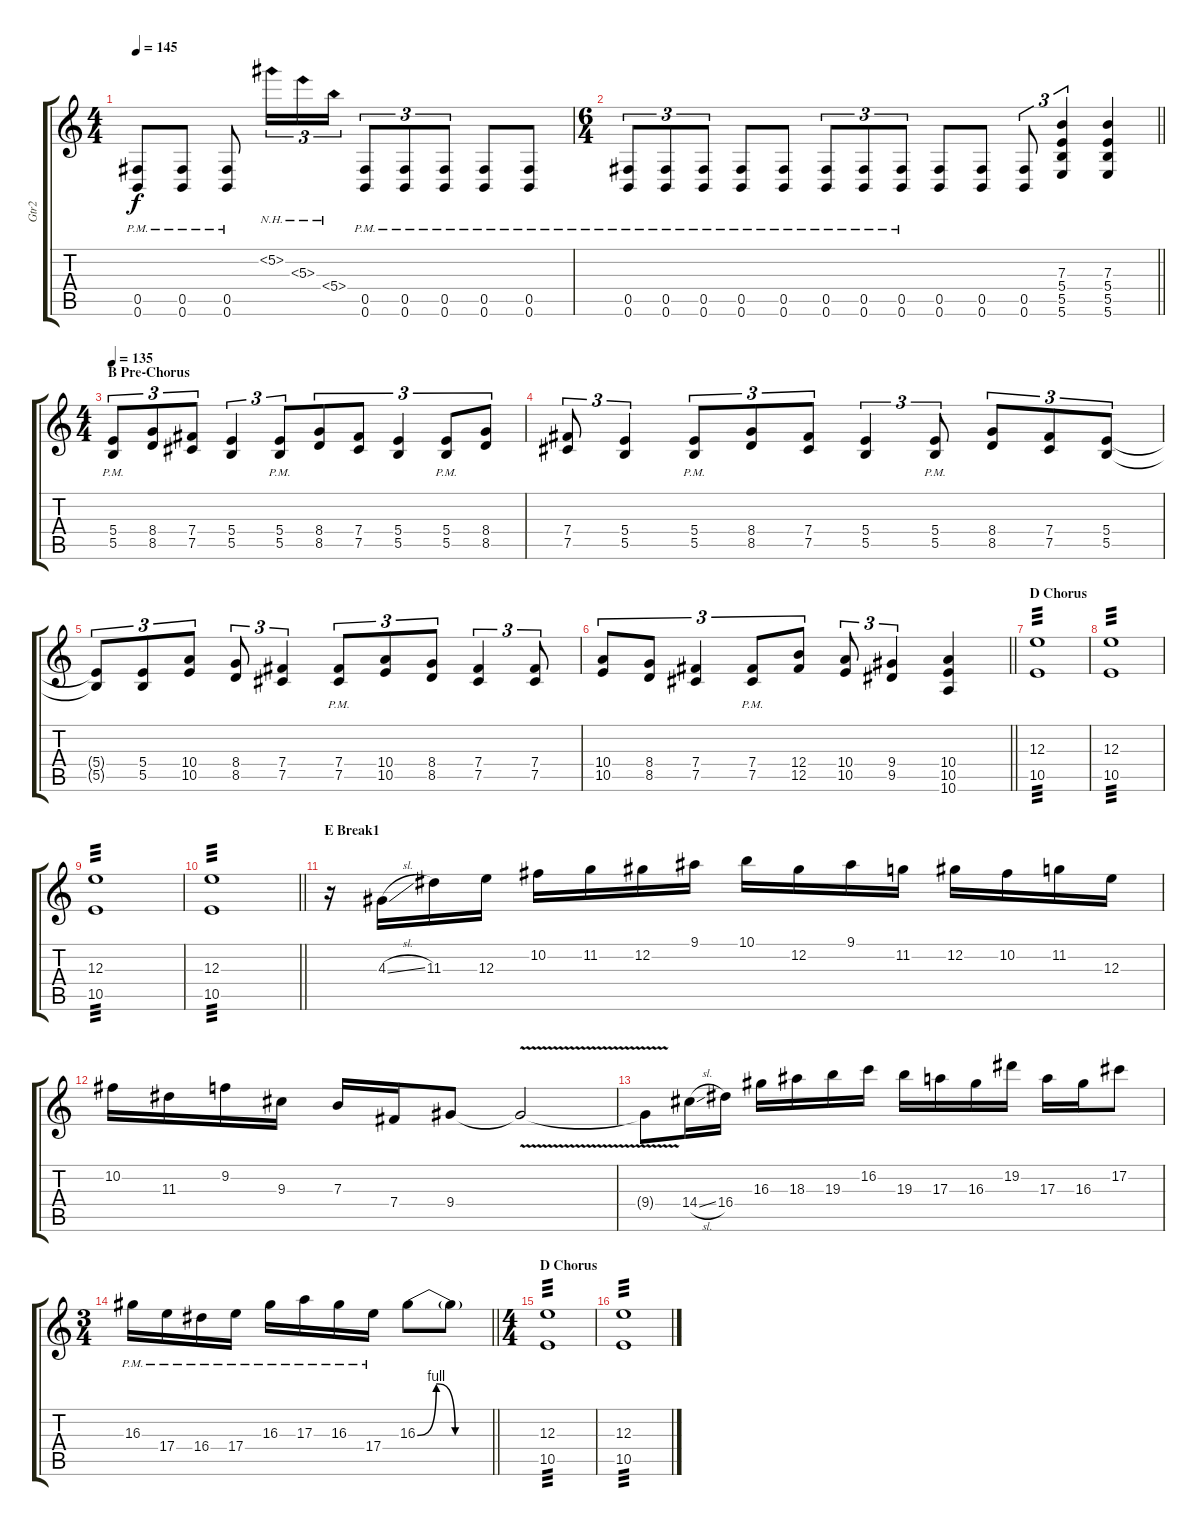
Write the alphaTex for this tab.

\track ("Gtr2" "Gtr2") {instrument distortionguitar}
\staff {score tabs}
\tuning (Db4 Ab3 E3 B2 Gb2 B1) {hide}
\ts (4 4)
\tempo 145
\clef g2
\ks c
(0.5 0.6{pm}).8{dy f} (0.5 0.6{pm}).8 (0.5 0.6{pm}).8 5.2{nh}.16{tu (3 2)} 5.3{nh}.16{tu (3 2)} 5.4{nh}.16{tu (3 2)} (0.5 0.6{pm}).8{tu (3 2)} (0.5 0.6{pm}).8{tu (3 2)} (0.5 0.6{pm}).8{tu (3 2)} (0.5 0.6{pm}).8 (0.5 0.6{pm}).8 |
\ts (6 4)
\barLineRight lightlight
(0.5 0.6{pm}).8{tu (3 2)} (0.5 0.6{pm}).8{tu (3 2)} (0.5 0.6{pm}).8{tu (3 2) beam split} (0.5 0.6{pm}).8 (0.5 0.6{pm}).8{beam split} (0.5 0.6{pm}).8{tu (3 2)} (0.5 0.6{pm}).8{tu (3 2)} (0.5 0.6{pm}).8{tu (3 2)} (0.5 0.6).8 (0.5 0.6).8{beam split} (0.5 0.6).8{tu (3 2)} (7.3 5.4 5.5 5.6).4{tu (3 2)} (7.3 5.4 5.5 5.6).4 |
\ts (4 4)
\section ("" "B Pre-Chorus")
\tempo 135
(5.4{pm} 5.5{pm}).8{tu (3 2)} (8.4 8.5).8{tu (3 2)} (7.4 7.5).8{tu (3 2)} (5.4 5.5).4{tu (3 2)} (5.4{pm} 5.5{pm}).8{tu (3 2) beam merge} (8.4 8.5).8{tu (3 2)} (7.4 7.5).8{tu (3 2)} (5.4 5.5).4{tu (3 2)} (5.4{pm} 5.5{pm}).8{tu (3 2)} (8.4 8.5).8{tu (3 2)} |
(7.4 7.5).8{tu (3 2)} (5.4 5.5).4{tu (3 2)} (5.4{pm} 5.5{pm}).8{tu (3 2)} (8.4 8.5).8{tu (3 2)} (7.4 7.5).8{tu (3 2)} (5.4 5.5).4{tu (3 2)} (5.4{pm} 5.5{pm}).8{tu (3 2) beam split} (8.4 8.5).8{tu (3 2)} (7.4 7.5).8{tu (3 2)} (5.4 5.5).8{tu (3 2)} |
(5.4{t} 5.5{t}).8{tu (3 2)} (5.4 5.5).8{tu (3 2)} (10.4 10.5).8{tu (3 2)} (8.4 8.5).8{tu (3 2)} (7.4 7.5).4{tu (3 2)} (7.4{pm} 7.5{pm}).8{tu (3 2)} (10.4 10.5).8{tu (3 2)} (8.4 8.5).8{tu (3 2)} (7.4 7.5).4{tu (3 2)} (7.4 7.5).8{tu (3 2)} |
\barLineRight lightlight
(10.4 10.5).8{tu (3 2)} (8.4 8.5).8{tu (3 2)} (7.4 7.5).4{tu (3 2)} (7.4{pm} 7.5{pm}).8{tu (3 2)} (12.4 12.5).8{tu (3 2)} (10.4 10.5).8{tu (3 2)} (9.4 9.5).4{tu (3 2)} (10.4 10.5 10.6).4 |
\section ("" "D Chorus")
(12.3 10.5).1{tp 3} |
(12.3 10.5).1{tp 3} |
(12.3 10.5).1{tp 3} |
\barLineRight lightlight
(12.3 10.5).1{tp 3} |
\section ("" "E Break1")
r.16 4.3{sl}.16 11.3.16 12.3.16 10.2.16 11.2.16 12.2.16 9.1.16 10.1.16 12.2.16 9.1.16 11.2.16 12.2.16 10.2.16 11.2.16 12.3.16 |
10.2.16 11.3.16 9.2.16 9.3.16 7.3.16 7.4.16 9.4.8 9.4{v t}.2 |
9.4{t}.8 14.4{sl}.16 16.4.16 16.3.16 18.3.16 19.3.16 16.2.16 19.3.16 17.3.16 16.3.16 19.2.16 17.3.16 16.3.16 17.2.8 |
\ts (3 4)
\barLineRight lightlight
16.3{pm}.16 17.4{pm}.16 16.4{pm}.16 17.4{pm}.16 16.3{pm}.16 17.3{pm}.16 16.3{pm}.16 17.4{pm}.16 16.3{be (custom 0 0 15 4 30 0 60 0)}.8 16.3{t}.8 |
\ts (4 4)
\section ("" "D Chorus")
(12.3 10.5).1{tp 3} |
(12.3 10.5).1{tp 3}
